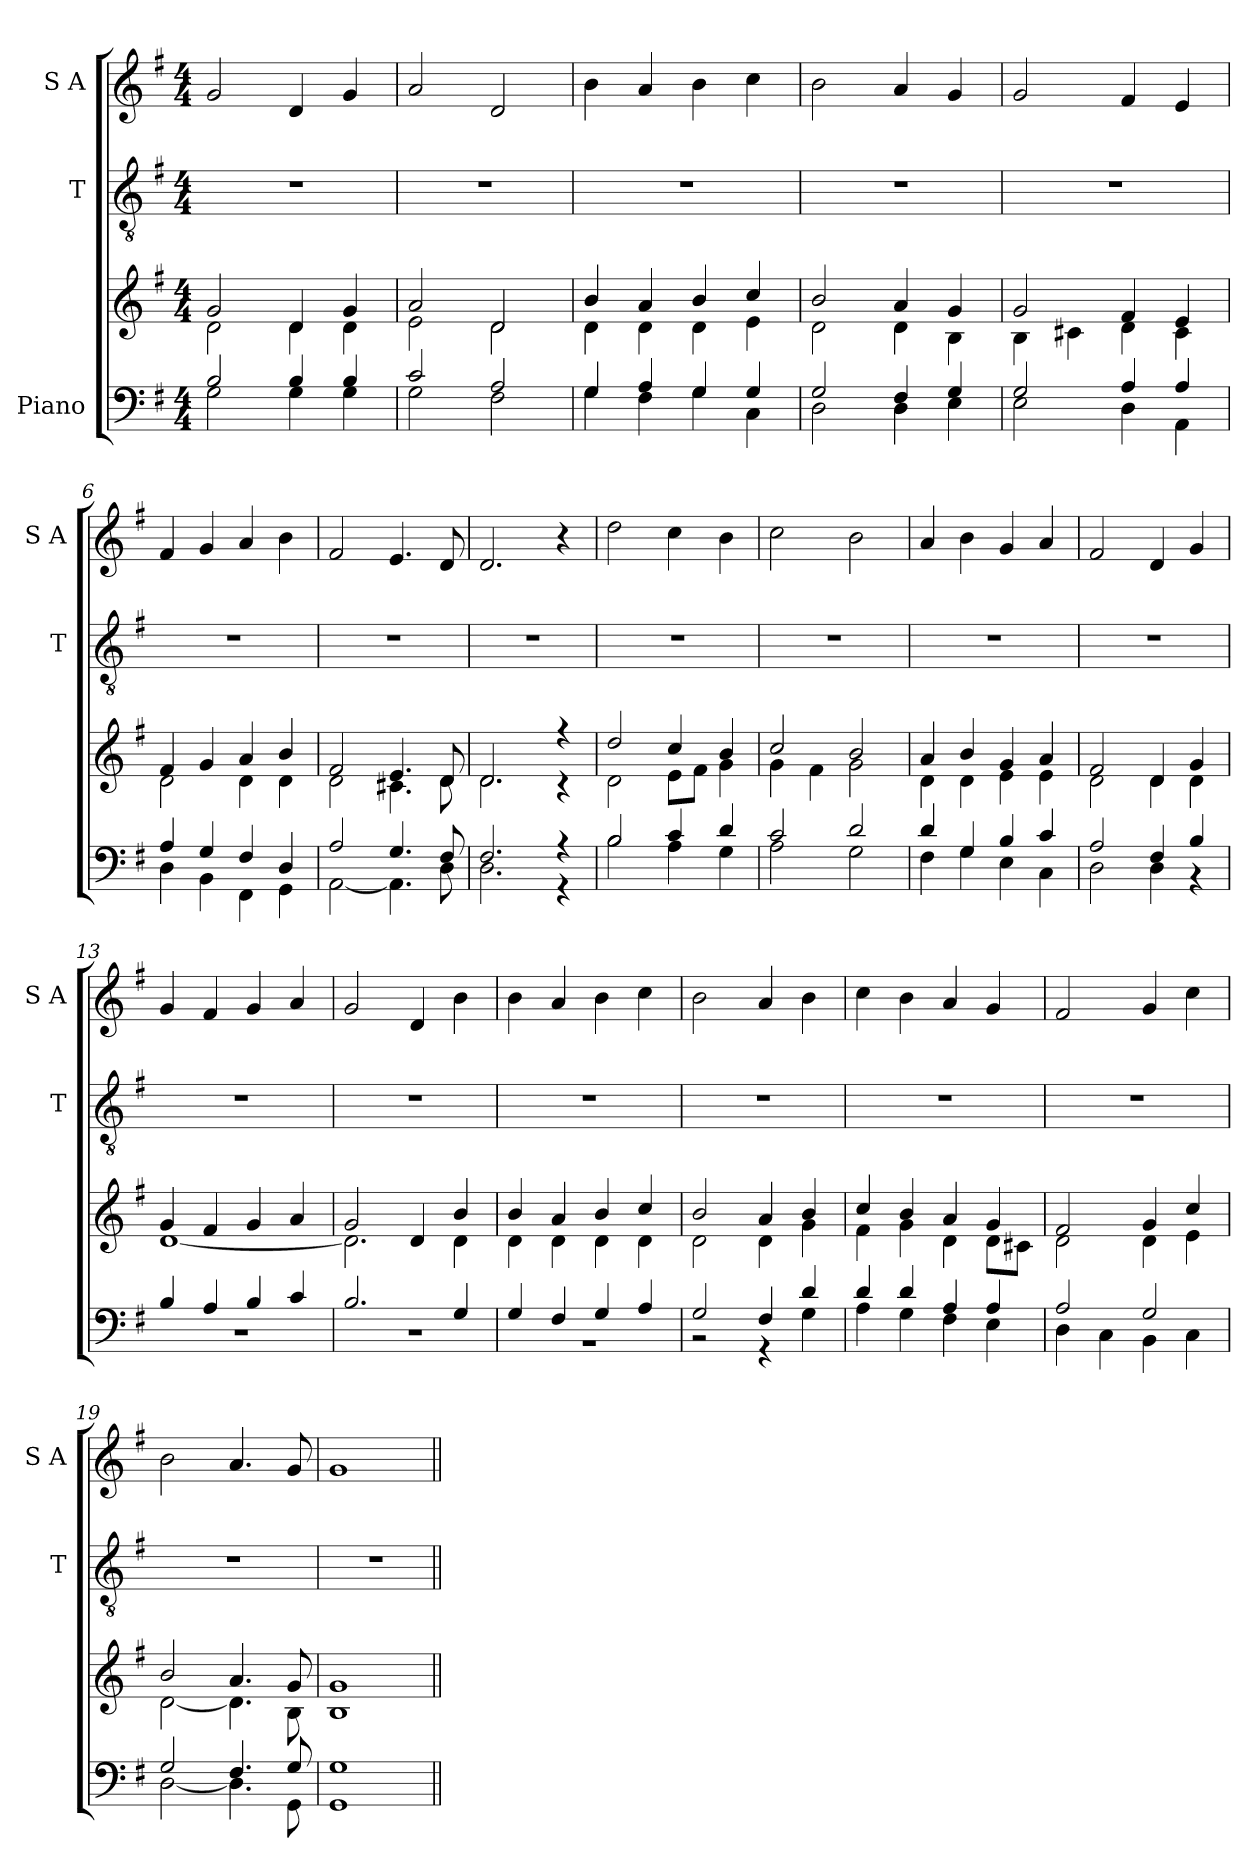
**kern	**kern	**kern	**kern
*part3	*part3	*part2	*part1
*staff4	*staff3	*staff2	*staff1
*I"Piano	*	*I"T	*I"S A
*	*	*I'T	*I'S A
*clefF4	*clefG2	*clefGv2	*clefG2
*k[f#]	*k[f#]	*k[f#]	*k[f#]
*M4/4	*M4/4	*M4/4	*M4/4
=1	=1	=1	=1
*^	*^	*	*
2B/	2G\	2g/	2d\	1r	2g/
4B/	4G\	4d/	4d\	.	4d/
4B/	4G\	4g/	4d\	.	4g/
=2	=2	=2	=2	=2	=2
2c/	2G\	2a/	2e\	1r	2a/
2A/	2F#\	2d/	2d\	.	2d/
=3	=3	=3	=3	=3	=3
4G/	4G\	4b/	4d\	1r	4b\
4A/	4F#\	4a/	4d\	.	4a/
4G/	4G\	4b/	4d\	.	4b\
4G/	4C\	4cc/	4e\	.	4cc\
=4	=4	=4	=4	=4	=4
2G/	2D\	2b/	2d\	1r	2b\
4F#/	4D\	4a/	4d\	.	4a/
4G/	4E\	4g/	4B\	.	4g/
=5	=5	=5	=5	=5	=5
2G/	2E\	2g/	4B\	1r	2g/
.	.	.	4c#X\	.	.
4A/	4D\	4f#/	4d\	.	4f#/
4A/	4AA\	4e/	4c#\	.	4e/
=6	=6	=6	=6	=6	=6
4A/	4D\	4f#/	2d\	1r	4f#/
4G/	4BB\	4g/	.	.	4g/
4F#/	4FF#\	4a/	4d\	.	4a/
4D/	4GG\	4b/	4d\	.	4b\
!!LO:LB:g=z
=7	=7	=7	=7	=7	=7
2A/	[2AA\	2f#/	2d\	1r	2f#/
4.G/	4.AA\]	4.e/	4.c#X\	.	4.e/
8F#/	8D\	8d/	8d\	.	8d/
=8	=8	=8	=8	=8	=8
2.F#/	2.D\	2.d/	2.d\	1r	2.d/
4r	4r	4r	4r	.	4r
=9	=9	=9	=9	=9	=9
2B/	2B\	2dd/	2d\	1r	2dd\
4c/	4A\	4cc/	8e\L	.	4cc\
.	.	.	8f#\J	.	.
4d/	4G\	4b/	4g\	.	4b\
=10	=10	=10	=10	=10	=10
2c/	2A\	2cc/	4g\	1r	2cc\
.	.	.	4f#\	.	.
2d/	2G\	2b/	2g\	.	2b\
=11	=11	=11	=11	=11	=11
4d/	4F#\	4a/	4d\	1r	4a/
4G/	4G\	4b/	4d\	.	4b\
4B/	4E\	4g/	4e\	.	4g/
4c/	4C\	4a/	4e\	.	4a/
=12	=12	=12	=12	=12	=12
2A/	2D\	2f#/	2d\	1r	2f#/
4F#/	4D\	4d/	4d\	.	4d/
4B/	4r	4g/	4d\	.	4g/
!!LO:LB:g=z
=13	=13	=13	=13	=13	=13
4B/	1r	4g/	[1d	1r	4g/
4A/	.	4f#/	.	.	4f#/
4B/	.	4g/	.	.	4g/
4c/	.	4a/	.	.	4a/
=14	=14	=14	=14	=14	=14
2.B/	1r	2g/	2.d\]	1r	2g/
.	.	4d/	.	.	4d/
4G/	.	4b/	4d\	.	4b\
=15	=15	=15	=15	=15	=15
4G/	1r	4b/	4d\	1r	4b\
4F#/	.	4a/	4d\	.	4a/
4G/	.	4b/	4d\	.	4b\
4A/	.	4cc/	4d\	.	4cc\
=16	=16	=16	=16	=16	=16
2G/	2r	2b/	2d\	1r	2b\
4F#/	4r	4a/	4d\	.	4a/
4d/	4G\	4b/	4g\	.	4b\
=17	=17	=17	=17	=17	=17
4d/	4A\	4cc/	4f#\	1r	4cc\
4d/	4G\	4b/	4g\	.	4b\
4A/	4F#\	4a/	4d\	.	4a/
4A/	4E\	4g/	8d\L	.	4g/
.	.	.	8c#X\J	.	.
=18	=18	=18	=18	=18	=18
2A/	4D\	2f#/	2d\	1r	2f#/
.	4C\	.	.	.	.
2G/	4BB\	4g/	4d\	.	4g/
.	4C\	4cc/	4e\	.	4cc\
!!LO:PB:g=z
=19	=19	=19	=19	=19	=19
2G/	[2D\	2b/	[2d\	1r	2b\
4.F#/	4.D\]	4.a/	4.d\]	.	4.a/
8G/	8GG\	8g/	8B\	.	8g/
=20	=20	=20	=20	=20	=20
1G	1GG	1g	1B	1r	1g
*v	*v	*	*	*	*
*	*v	*v	*	*
=||	=||	=||	=||
*-	*-	*-	*-
